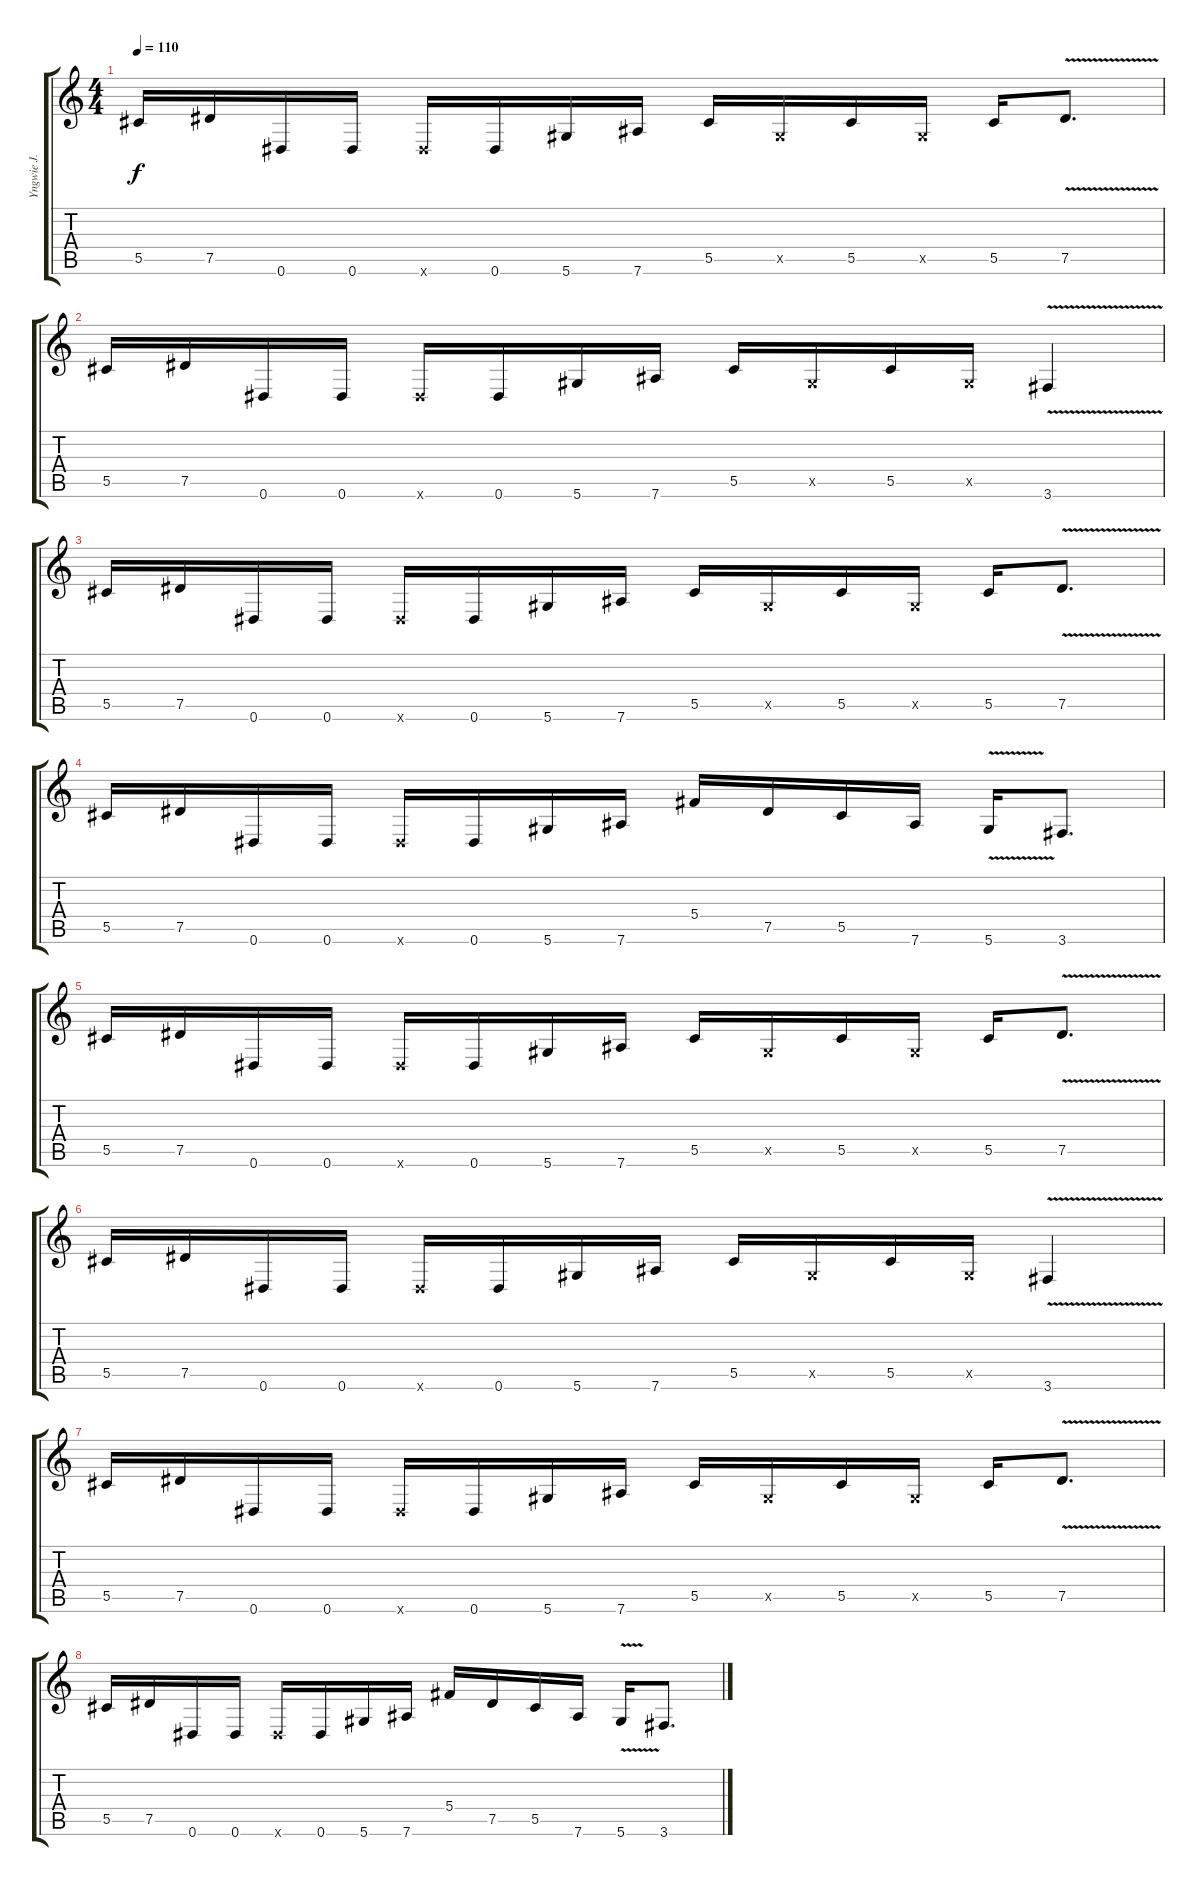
\track ("Yngwie J. Malmsteen" "Yngwie J. ") {instrument overdrivenguitar}
\staff {score tabs}
\tuning (Eb4 Bb3 Gb3 Db3 Ab2 Eb2) {hide}
\ts (4 4)
\tempo 110
\clef g2
\ks c
5.5.16{dy f} 7.5.16 0.6.16 0.6.16 0.6{x}.16 0.6.16 5.6.16 7.6.16 5.5.16 0.5{x}.16 5.5.16 0.5{x}.16 5.5.16 7.5{v}.8{d} |
5.5.16 7.5.16 0.6.16 0.6.16 0.6{x}.16 0.6.16 5.6.16 7.6.16 5.5.16 0.5{x}.16 5.5.16 0.5{x}.16 3.6{v}.4 |
5.5.16 7.5.16 0.6.16 0.6.16 0.6{x}.16 0.6.16 5.6.16 7.6.16 5.5.16 0.5{x}.16 5.5.16 0.5{x}.16 5.5.16 7.5{v}.8{d} |
5.5.16 7.5.16 0.6.16 0.6.16 0.6{x}.16 0.6.16 5.6.16 7.6.16 5.4.16 7.5.16 5.5.16 7.6.16 5.6{v}.16 3.6.8{d} |
5.5.16 7.5.16 0.6.16 0.6.16 0.6{x}.16 0.6.16 5.6.16 7.6.16 5.5.16 0.5{x}.16 5.5.16 0.5{x}.16 5.5.16 7.5{v}.8{d} |
5.5.16 7.5.16 0.6.16 0.6.16 0.6{x}.16 0.6.16 5.6.16 7.6.16 5.5.16 0.5{x}.16 5.5.16 0.5{x}.16 3.6{v}.4 |
5.5.16 7.5.16 0.6.16 0.6.16 0.6{x}.16 0.6.16 5.6.16 7.6.16 5.5.16 0.5{x}.16 5.5.16 0.5{x}.16 5.5.16 7.5{v}.8{d} |
5.5.16 7.5.16 0.6.16 0.6.16 0.6{x}.16 0.6.16 5.6.16 7.6.16 5.4.16 7.5.16 5.5.16 7.6.16 5.6{v}.16 3.6.8{d}
